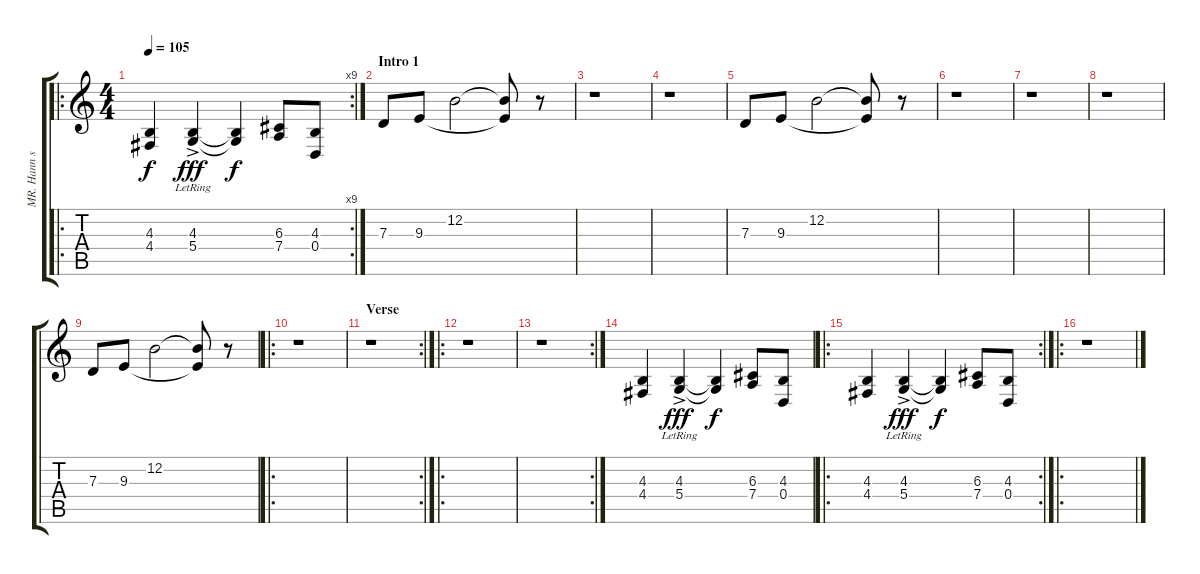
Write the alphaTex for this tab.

\track ("MR. Hann sound effects" "MR. Hann s") {instrument fx8scifi}
\staff {score tabs}
\tuning (E4 B3 G3 D3 A2 E2) {hide}
\ro
\rc 9
\ts (4 4)
\tempo 105
\clef g2
\ks c
(4.3 4.4).4{dy f instrument fx8scifi} (4.3{ac lr} 5.4{lr}).4{dy fff} (4.3{t} 5.4{t}).4{dy f} (6.3 7.4).8 (4.3 0.4).8 |
\section ("" "Intro 1")
7.3.8 9.3.8 12.2.2 (12.2{t} 9.3{t}).8 r.8 |
r.1 |
r.1 |
7.3.8 9.3.8 12.2.2 (12.2{t} 9.3{t}).8 r.8 |
r.1 |
r.1 |
r.1 |
7.3.8 9.3.8 12.2.2 (12.2{t} 9.3{t}).8 r.8 |
\ro
r.1 |
\rc 2
\section ("" "Verse ")
r.1 |
\ro
r.1 |
\rc 2
r.1 |
(4.3 4.4).4 (4.3{ac lr} 5.4{lr}).4{dy fff} (4.3{t} 5.4{t}).4{dy f} (6.3 7.4).8 (4.3 0.4).8 |
\ro
\rc 2
(4.3 4.4).4 (4.3{ac lr} 5.4{lr}).4{dy fff} (4.3{t} 5.4{t}).4{dy f} (6.3 7.4).8 (4.3 0.4).8 |
\ro
r.1
